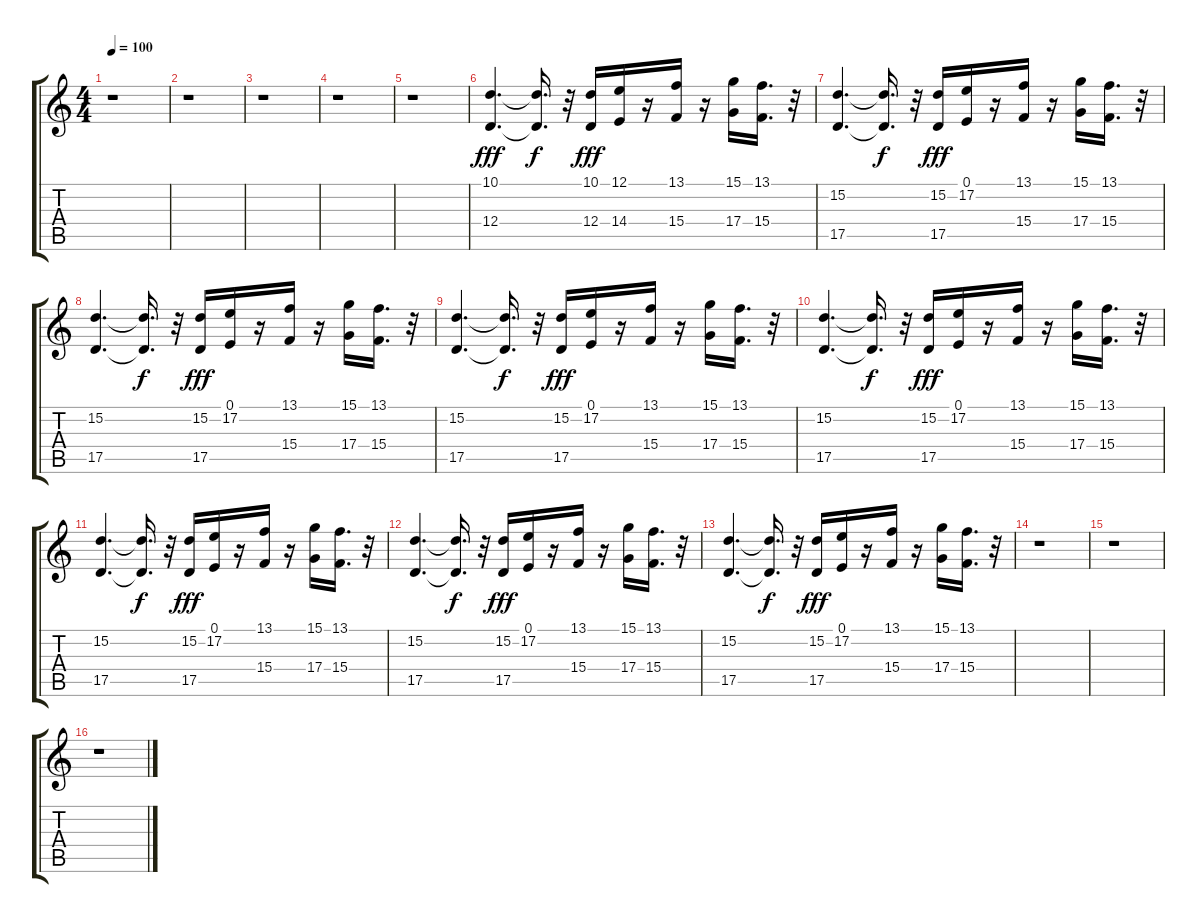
\track "" {instrument brasssection}
\staff {score tabs}
\tuning (E4 B3 G3 D3 A2 E2) {hide}
\ts (4 4)
\tempo 100
\clef g2
\ks c
r.1{dy fff} |
r.1 |
r.1 |
r.1 |
r.1 |
(10.1 12.4).4{d} (10.1{t} 12.4{t}).16{d dy f} r.32 (10.1 12.4).16{dy fff} (12.1 14.4).16 r.16 (13.1 15.4).16 r.16 (15.1 17.4).16 (13.1 15.4).16{d} r.32 |
(15.2 17.5).4{d} (15.2{t} 17.5{t}).16{d dy f} r.32 (15.2 17.5).16{dy fff} (0.1 17.2).16 r.16 (13.1 15.4).16 r.16 (15.1 17.4).16 (13.1 15.4).16{d} r.32 |
(15.2 17.5).4{d} (15.2{t} 17.5{t}).16{d dy f} r.32 (15.2 17.5).16{dy fff} (0.1 17.2).16 r.16 (13.1 15.4).16 r.16 (15.1 17.4).16 (13.1 15.4).16{d} r.32 |
(15.2 17.5).4{d} (15.2{t} 17.5{t}).16{d dy f} r.32 (15.2 17.5).16{dy fff} (0.1 17.2).16 r.16 (13.1 15.4).16 r.16 (15.1 17.4).16 (13.1 15.4).16{d} r.32 |
(15.2 17.5).4{d} (15.2{t} 17.5{t}).16{d dy f} r.32 (15.2 17.5).16{dy fff} (0.1 17.2).16 r.16 (13.1 15.4).16 r.16 (15.1 17.4).16 (13.1 15.4).16{d} r.32 |
(15.2 17.5).4{d} (15.2{t} 17.5{t}).16{d dy f} r.32 (15.2 17.5).16{dy fff} (0.1 17.2).16 r.16 (13.1 15.4).16 r.16 (15.1 17.4).16 (13.1 15.4).16{d} r.32 |
(15.2 17.5).4{d} (15.2{t} 17.5{t}).16{d dy f} r.32 (15.2 17.5).16{dy fff} (0.1 17.2).16 r.16 (13.1 15.4).16 r.16 (15.1 17.4).16 (13.1 15.4).16{d} r.32 |
(15.2 17.5).4{d} (15.2{t} 17.5{t}).16{d dy f} r.32 (15.2 17.5).16{dy fff} (0.1 17.2).16 r.16 (13.1 15.4).16 r.16 (15.1 17.4).16 (13.1 15.4).16{d} r.32 |
r.1 |
r.1 |
r.1
